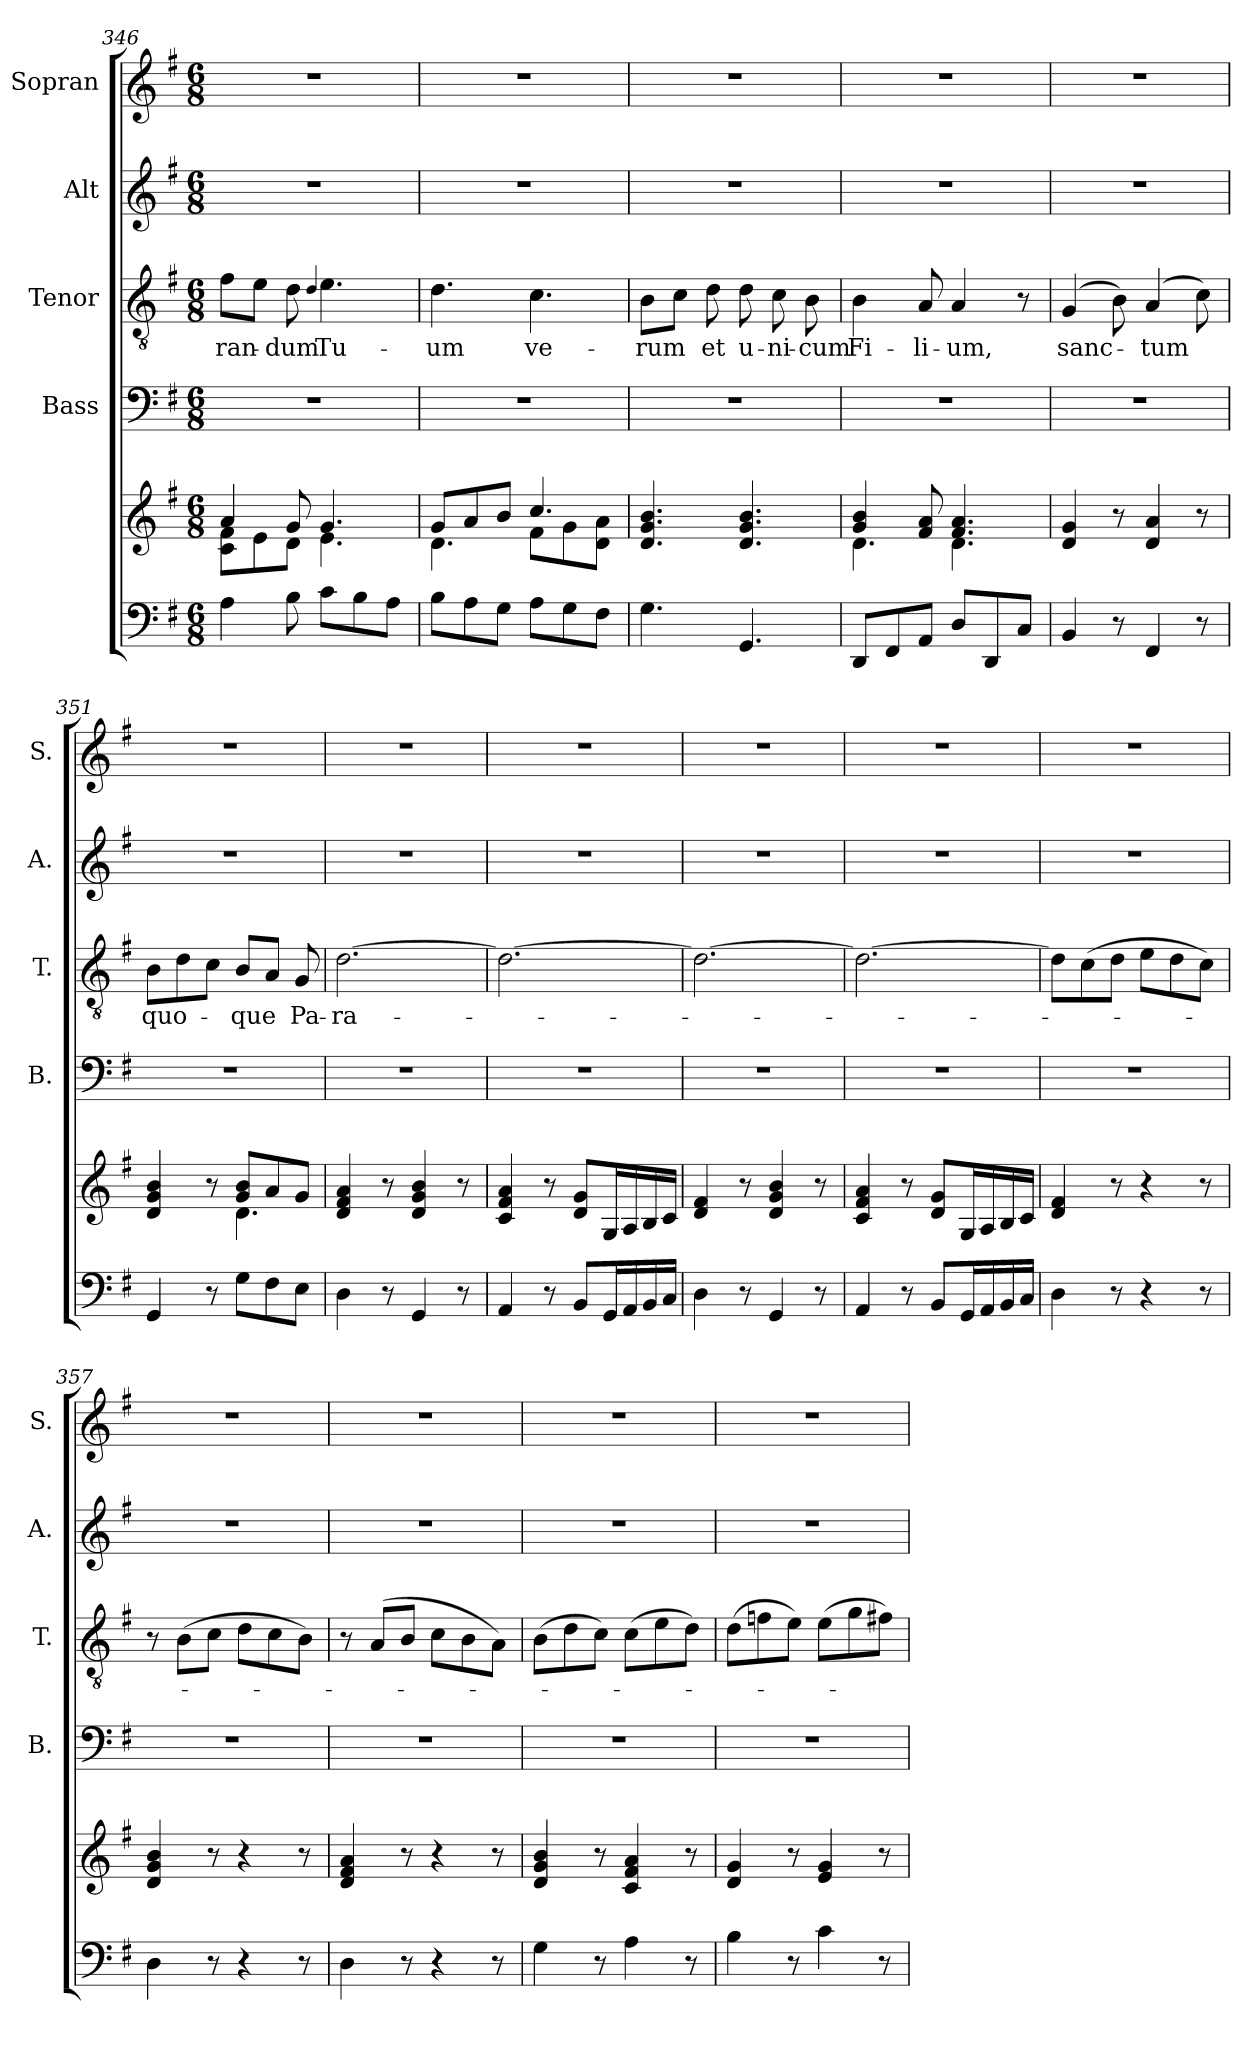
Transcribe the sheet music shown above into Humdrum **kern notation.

**kern	**kern	**kern	**kern	**text	**kern	**kern
*part5	*part5	*part4	*part3	*part3	*part2	*part1
*staff6	*staff5	*staff4	*staff3	*staff3	*staff2	*staff1
*	*	*I"Bass	*I"Tenor	*	*I"Alt	*I"Sopran
*	*	*I'B.	*I'T.	*	*I'A.	*I'S.
*clefF4	*clefG2	*clefF4	*clefGv2	*	*clefG2	*clefG2
*k[f#]	*k[f#]	*k[f#]	*k[f#]	*	*k[f#]	*k[f#]
*G:	*G:	*G:	*G:	*	*G:	*G:
*M6/8	*M6/8	*M6/8	*M6/8	*	*M6/8	*M6/8
=346	=346	=346	=346	=346	=346	=346
*	*^	*	*	*	*	*
!	!	!	!	!	!LO:LY:b	!	!
4A\	4a/	8c\ 8f#\L	2.r	8f#\L	-ran-	2.r	2.r
.	.	8e\	.	8e\J	.	.	.
!	!	!	!	!	!LO:LY:b	!	!
8B\	8g/	8d\J	.	8d\	-dum	.	.
.	.	.	.	4qqd/	.	.	.
!	!	!	!	!	!LO:LY:b	!	!
8c\L	4.g/	4.e\	.	4.e\	Tu-	.	.
8B\	.	.	.	.	.	.	.
8A\J	.	.	.	.	.	.	.
=347	=347	=347	=347	=347	=347	=347	=347
!	!	!	!	!	!LO:LY:b	!	!
8B\L	8g/L	4.d\	2.r	4.d\	-um	2.r	2.r
8A\	8a/	.	.	.	.	.	.
8G\J	8b/J	.	.	.	.	.	.
!	!	!	!	!	!LO:LY:b	!	!
8A\L	4.cc/	8f#\L	.	4.c\	ve-	.	.
8G\	.	8g\	.	.	.	.	.
8F#\J	.	8d\ 8a\J	.	.	.	.	.
=348	=348	=348	=348	=348	=348	=348	=348
!	!	!	!	!	!LO:LY:b	!	!
*	*v	*v	*	*	*	*	*
4.G\	4.d/ 4.g/ 4.b/	2.r	8B\L	-rum	2.r	2.r
.	.	.	8c\J	.	.	.
!	!	!	!	!LO:LY:b	!	!
.	.	.	8d\	et	.	.
!	!	!	!	!LO:LY:b	!	!
4.GG/	4.d/ 4.g/ 4.b/	.	8d\	u-	.	.
!	!	!	!	!LO:LY:b	!	!
.	.	.	8c\	-ni-	.	.
!	!	!	!	!LO:LY:b	!	!
.	.	.	8B\	-cum	.	.
=349	=349	=349	=349	=349	=349	=349
*	*^	*	*	*	*	*
!	!	!	!	!	!LO:LY:b	!	!
8DD/L	4g/ 4b/	4.d\	2.r	4B\	Fi-	2.r	2.r
8FF#/	.	.	.	.	.	.	.
!	!	!	!	!	!LO:LY:b	!	!
8AA/J	8f#/ 8a/	.	.	8A/	-li-	.	.
!	!	!	!	!	!LO:LY:b	!	!
8D/L	4.f#/ 4.a/	4.d\	.	4A/	-um,	.	.
8DD/	.	.	.	.	.	.	.
8C/J	.	.	.	8r	.	.	.
*	*v	*v	*	*	*	*	*
=350	=350	=350	=350	=350	=350	=350
!	!	!	!	!LO:LY:b	!	!
4BB/	4d/ 4g/	2.r	(4G/	sanc-	2.r	2.r
8r	8r	.	8B\)	.	.	.
!	!	!	!	!LO:LY:b	!	!
4FF#/	4d/ 4a/	.	(4A/	-tum	.	.
8r	8r	.	8c\)	.	.	.
=351	=351	=351	=351	=351	=351	=351
*	*^	*	*	*	*	*
!	!	!	!	!	!LO:LY:b	!	!
4GG/	4d/ 4g/ 4b/	4.ryy	2.r	8B\L	quo-	2.r	2.r
.	.	.	.	8d\	.	.	.
8r	8r	.	.	8c\J	.	.	.
!	!	!	!	!	!LO:LY:b	!	!
8G\L	8g/ 8b/L	4.d\	.	8B/L	-que	.	.
8F#\	8a/	.	.	8A/J	.	.	.
!	!	!	!	!	!LO:LY:b	!	!
8E\J	8g/J	.	.	8G/	Pa-	.	.
*	*v	*v	*	*	*	*	*
=352	=352	=352	=352	=352	=352	=352
!	!	!	!	!LO:LY:b	!	!
4D\	4d/ 4f#/ 4a/	2.r	[2.d\	-ra-	2.r	2.r
8r	8r	.	.	.	.	.
4GG/	4d/ 4g/ 4b/	.	.	.	.	.
8r	8r	.	.	.	.	.
!!LO:LB:g=z
=353	=353	=353	=353	=353	=353	=353
4AA/	4c/ 4f#/ 4a/	2.r	2.d\_	.	2.r	2.r
8r	8r	.	.	.	.	.
8BB/L	8d/ 8g/L	.	.	.	.	.
16GG/L	16G/L	.	.	.	.	.
16AA/	16A/	.	.	.	.	.
16BB/	16B/	.	.	.	.	.
16C/JJ	16c/JJ	.	.	.	.	.
=354	=354	=354	=354	=354	=354	=354
4D\	4d/ 4f#/	2.r	2.d\_	.	2.r	2.r
8r	8r	.	.	.	.	.
4GG/	4d/ 4g/ 4b/	.	.	.	.	.
8r	8r	.	.	.	.	.
=355	=355	=355	=355	=355	=355	=355
4AA/	4c/ 4f#/ 4a/	2.r	2.d\_	.	2.r	2.r
8r	8r	.	.	.	.	.
8BB/L	8d/ 8g/L	.	.	.	.	.
16GG/L	16G/L	.	.	.	.	.
16AA/	16A/	.	.	.	.	.
16BB/	16B/	.	.	.	.	.
16C/JJ	16c/JJ	.	.	.	.	.
=356	=356	=356	=356	=356	=356	=356
4D\	4d/ 4f#/	2.r	8d\L]	.	2.r	2.r
.	.	.	(>8c\	.	.	.
8r	8r	.	8d\J	.	.	.
4r	4r	.	8e\L	.	.	.
.	.	.	8d\	.	.	.
8r	8r	.	8c\J)	.	.	.
=357	=357	=357	=357	=357	=357	=357
4D\	4d/ 4g/ 4b/	2.r	8r	.	2.r	2.r
.	.	.	(>8B\L	.	.	.
8r	8r	.	8c\J	.	.	.
4r	4r	.	8d\L	.	.	.
.	.	.	8c\	.	.	.
8r	8r	.	8B\J)	.	.	.
=358	=358	=358	=358	=358	=358	=358
4D\	4d/ 4f#/ 4a/	2.r	8r	.	2.r	2.r
.	.	.	(>8A/L	.	.	.
8r	8r	.	8B/J	.	.	.
4r	4r	.	8c\L	.	.	.
.	.	.	8B\	.	.	.
8r	8r	.	8A\J)	.	.	.
=359	=359	=359	=359	=359	=359	=359
4G\	4d/ 4g/ 4b/	2.r	(>8B\L	.	2.r	2.r
.	.	.	8d\	.	.	.
8r	8r	.	8c\J)	.	.	.
4A\	4c/ 4f#/ 4a/	.	(>8c\L	.	.	.
.	.	.	8e\	.	.	.
8r	8r	.	8d\J)	.	.	.
=360	=360	=360	=360	=360	=360	=360
4B\	4d/ 4g/	2.r	(>8d\L	.	2.r	2.r
.	.	.	8fn\	.	.	.
8r	8r	.	8e\J)	.	.	.
4c\	4e/ 4g/	.	(>8e\L	.	.	.
.	.	.	8g\	.	.	.
8r	8r	.	8f#X\J)	.	.	.
=	=	=	=	=	=	=
*-	*-	*-	*-	*-	*-	*-
